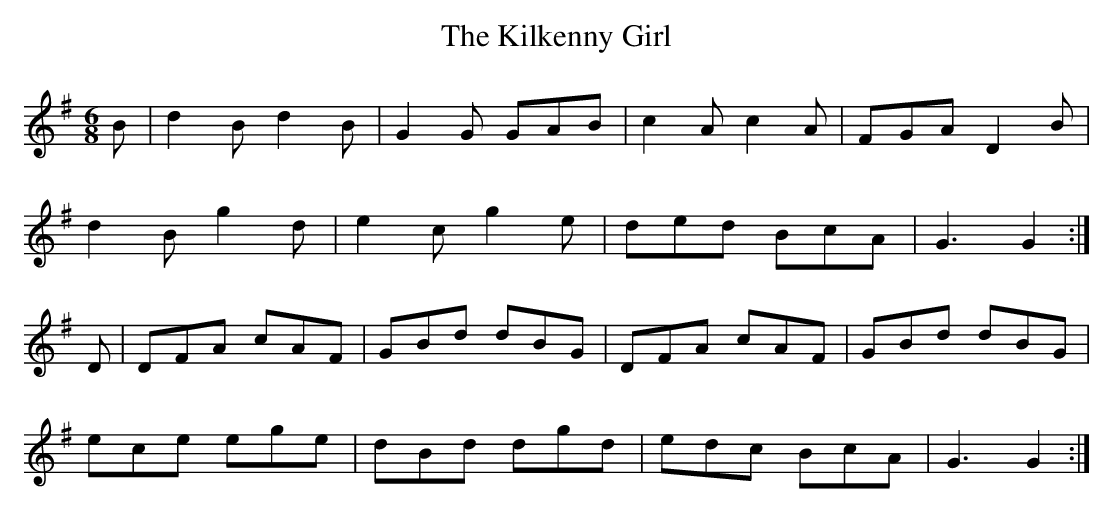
X:1
T: Kilkenny Girl, The
M:6/8
L:1/8
K:G
B | d2B d2B | G2G GAB | c2A c2A | FGA D2B |
d2B g2d | e2c g2e | ded BcA | G3 G2 :|
D | DFA  cAF | GBd dBG | DFA cAF | GBd dBG |
ece ege | dBd dgd | edc BcA | G3 G2 :|
